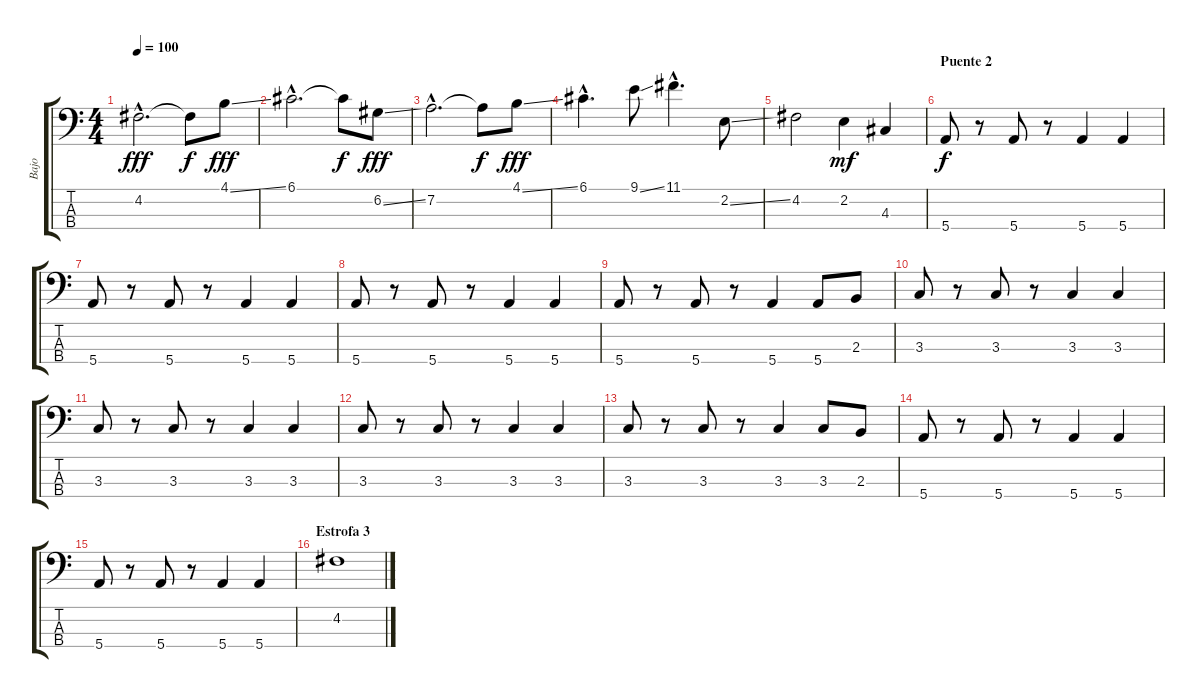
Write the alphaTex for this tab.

\track ("Bajo" "Bajo") {instrument electricbassfinger}
\staff {score tabs}
\tuning (G2 D2 A1 E1) {hide}
\ts (4 4)
\tempo 100
\clef f4
\ks c
4.2{hac}.2{d dy fff} 4.2{t}.8{dy f} 4.1{ss}.8{dy fff} |
6.1{hac}.2{d} 6.1{t}.8{dy f} 6.2{ss}.8{dy fff} |
7.2{hac}.2{d} 7.2{t}.8{dy f} 4.1{ss}.8{dy fff} |
6.1{hac}.4{d} 9.1{ss}.8 11.1{hac}.4{d} 2.2{ss}.8 |
4.2.2 2.2.4{dy mf} 4.3.4 |
\section ("" "Puente 2")
5.4.8{dy f instrument electricbasspick} r.8 5.4.8 r.8 5.4.4 5.4.4 |
5.4.8 r.8 5.4.8 r.8 5.4.4 5.4.4 |
5.4.8 r.8 5.4.8 r.8 5.4.4 5.4.4 |
5.4.8 r.8 5.4.8 r.8 5.4.4 5.4.8 2.3.8 |
3.3.8 r.8 3.3.8 r.8 3.3.4 3.3.4 |
3.3.8 r.8 3.3.8 r.8 3.3.4 3.3.4 |
3.3.8 r.8 3.3.8 r.8 3.3.4 3.3.4 |
3.3.8 r.8 3.3.8 r.8 3.3.4 3.3.8 2.3.8 |
5.4.8 r.8 5.4.8 r.8 5.4.4 5.4.4 |
5.4.8 r.8 5.4.8 r.8 5.4.4 5.4.4 |
\section ("" "Estrofa 3")
4.2.1{instrument electricbassfinger}
